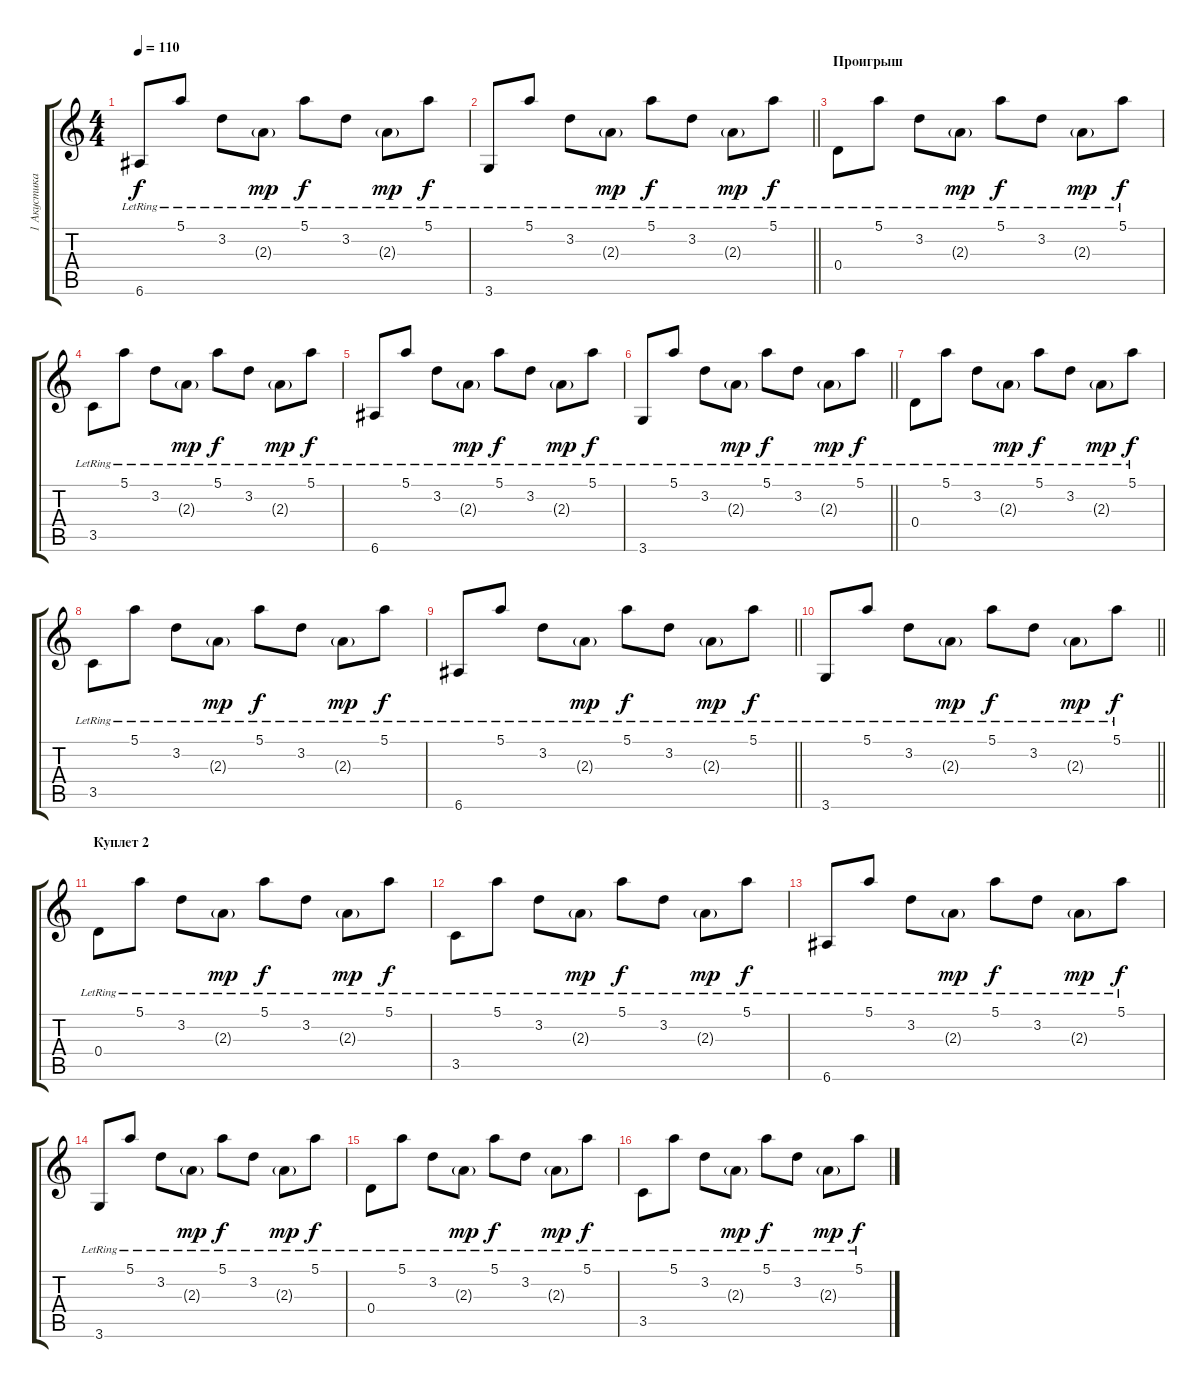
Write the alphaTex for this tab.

\track ("1 Акустика" "1 Акустика") {instrument acousticguitarsteel}
\staff {score tabs}
\tuning (E4 B3 G3 D3 A2 E2) {hide}
\ts (4 4)
\tempo 110
\clef g2
\ks c
6.6{lr}.8{dy f} 5.1{lr}.8 3.2{lr}.8 2.3{g lr}.8{dy mp} 5.1{lr}.8{dy f} 3.2{lr}.8 2.3{g lr}.8{dy mp} 5.1{lr}.8{dy f} |
\barLineRight lightlight
3.6{lr}.8 5.1{lr}.8 3.2{lr}.8 2.3{g lr}.8{dy mp} 5.1{lr}.8{dy f} 3.2{lr}.8 2.3{g lr}.8{dy mp} 5.1{lr}.8{dy f} |
\section ("" "Проигрыш")
0.4{lr}.8 5.1{lr}.8 3.2{lr}.8 2.3{g lr}.8{dy mp} 5.1{lr}.8{dy f} 3.2{lr}.8 2.3{g lr}.8{dy mp} 5.1{lr}.8{dy f} |
3.5{lr}.8 5.1{lr}.8 3.2{lr}.8 2.3{g lr}.8{dy mp} 5.1{lr}.8{dy f} 3.2{lr}.8 2.3{g lr}.8{dy mp} 5.1{lr}.8{dy f} |
6.6{lr}.8 5.1{lr}.8 3.2{lr}.8 2.3{g lr}.8{dy mp} 5.1{lr}.8{dy f} 3.2{lr}.8 2.3{g lr}.8{dy mp} 5.1{lr}.8{dy f} |
\barLineRight lightlight
3.6{lr}.8 5.1{lr}.8 3.2{lr}.8 2.3{g lr}.8{dy mp} 5.1{lr}.8{dy f} 3.2{lr}.8 2.3{g lr}.8{dy mp} 5.1{lr}.8{dy f} |
0.4{lr}.8 5.1{lr}.8 3.2{lr}.8 2.3{g lr}.8{dy mp} 5.1{lr}.8{dy f} 3.2{lr}.8 2.3{g lr}.8{dy mp} 5.1{lr}.8{dy f} |
3.5{lr}.8 5.1{lr}.8 3.2{lr}.8 2.3{g lr}.8{dy mp} 5.1{lr}.8{dy f} 3.2{lr}.8 2.3{g lr}.8{dy mp} 5.1{lr}.8{dy f} |
\barLineRight lightlight
6.6{lr}.8 5.1{lr}.8 3.2{lr}.8 2.3{g lr}.8{dy mp} 5.1{lr}.8{dy f} 3.2{lr}.8 2.3{g lr}.8{dy mp} 5.1{lr}.8{dy f} |
\barLineRight lightlight
3.6{lr}.8 5.1{lr}.8 3.2{lr}.8 2.3{g lr}.8{dy mp} 5.1{lr}.8{dy f} 3.2{lr}.8 2.3{g lr}.8{dy mp} 5.1{lr}.8{dy f} |
\section ("" "Куплет 2")
0.4{lr}.8 5.1{lr}.8 3.2{lr}.8 2.3{g lr}.8{dy mp} 5.1{lr}.8{dy f} 3.2{lr}.8 2.3{g lr}.8{dy mp} 5.1{lr}.8{dy f} |
3.5{lr}.8 5.1{lr}.8 3.2{lr}.8 2.3{g lr}.8{dy mp} 5.1{lr}.8{dy f} 3.2{lr}.8 2.3{g lr}.8{dy mp} 5.1{lr}.8{dy f} |
6.6{lr}.8 5.1{lr}.8 3.2{lr}.8 2.3{g lr}.8{dy mp} 5.1{lr}.8{dy f} 3.2{lr}.8 2.3{g lr}.8{dy mp} 5.1{lr}.8{dy f} |
3.6{lr}.8 5.1{lr}.8 3.2{lr}.8 2.3{g lr}.8{dy mp} 5.1{lr}.8{dy f} 3.2{lr}.8 2.3{g lr}.8{dy mp} 5.1{lr}.8{dy f} |
0.4{lr}.8 5.1{lr}.8 3.2{lr}.8 2.3{g lr}.8{dy mp} 5.1{lr}.8{dy f} 3.2{lr}.8 2.3{g lr}.8{dy mp} 5.1{lr}.8{dy f} |
3.5{lr}.8 5.1{lr}.8 3.2{lr}.8 2.3{g lr}.8{dy mp} 5.1{lr}.8{dy f} 3.2{lr}.8 2.3{g lr}.8{dy mp} 5.1{lr}.8{dy f}
